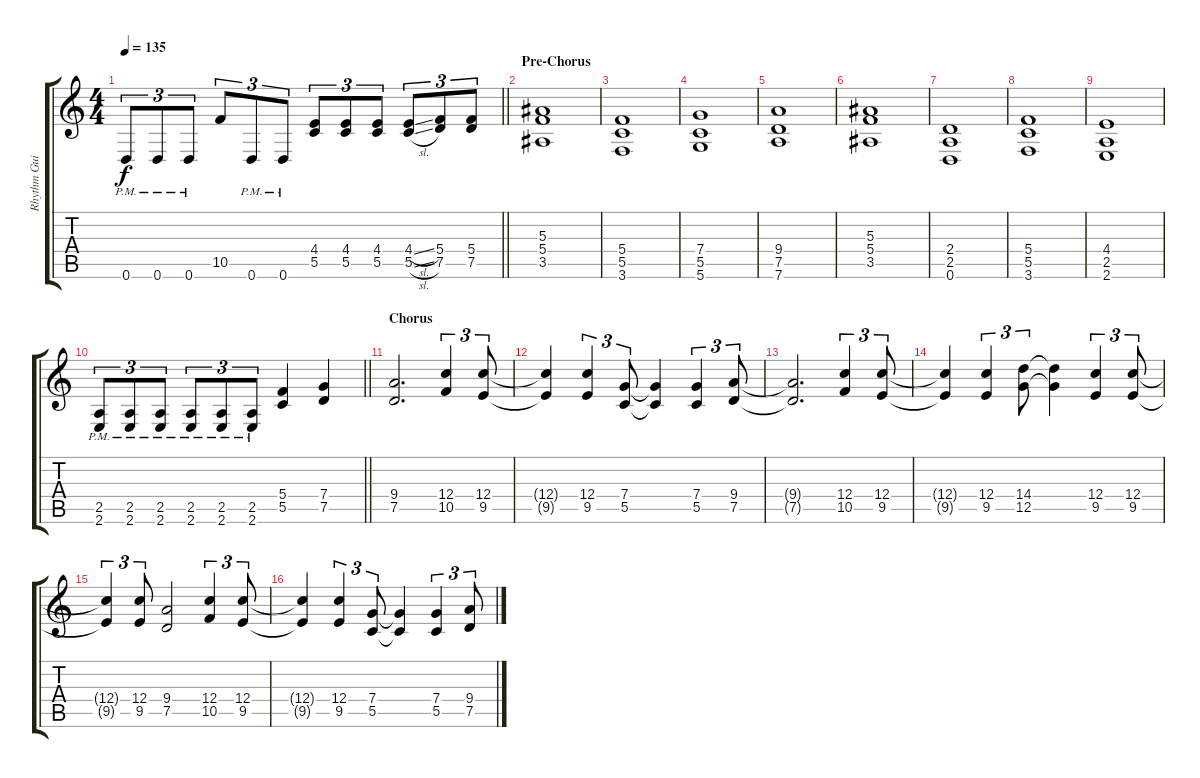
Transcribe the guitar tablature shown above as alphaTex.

\track ("Rhythm Guitar II" "Rhythm Gui") {instrument overdrivenguitar}
\staff {score tabs}
\tuning (D4 A3 F3 C3 G2 D2) {hide}
\ts (4 4)
\tempo 135
\clef g2
\barLineRight lightlight
\ks c
0.6{pm}.8{tu (3 2) dy f} 0.6{pm}.8{tu (3 2)} 0.6{pm}.8{tu (3 2)} 10.5.8{tu (3 2)} 0.6{pm}.8{tu (3 2)} 0.6{pm}.8{tu (3 2)} (4.4 5.5).8{tu (3 2)} (4.4 5.5).8{tu (3 2)} (4.4 5.5).8{tu (3 2)} (4.4{sl} 5.5{sl}).8{tu (3 2)} (5.4 7.5).8{tu (3 2)} (5.4 7.5).8{tu (3 2)} |
\section ("" "Pre-Chorus")
(5.3 5.4 3.5).1 |
(5.4 5.5 3.6).1 |
(7.4 5.5 5.6).1 |
(9.4 7.5 7.6).1 |
(5.3 5.4 3.5).1 |
(2.4 2.5 0.6).1 |
(5.4 5.5 3.6).1 |
(4.4 2.5 2.6).1 |
\barLineRight lightlight
(2.5{pm} 2.6{pm}).8{tu (3 2)} (2.5{pm} 2.6{pm}).8{tu (3 2)} (2.5{pm} 2.6{pm}).8{tu (3 2)} (2.5{pm} 2.6{pm}).8{tu (3 2)} (2.5{pm} 2.6{pm}).8{tu (3 2)} (2.5{pm} 2.6{pm}).8{tu (3 2)} (5.4 5.5).4 (7.4 7.5).4 |
\section ("" "Chorus")
(9.4 7.5).2{d} (12.4 10.5).4{tu (3 2)} (12.4 9.5).8{tu (3 2)} |
(12.4{t} 9.5{t}).4 (12.4 9.5).4{tu (3 2)} (7.4 5.5).8{tu (3 2)} (7.4{t} 5.5{t}).4 (7.4 5.5).4{tu (3 2)} (9.4 7.5).8{tu (3 2)} |
(9.4{t} 7.5{t}).2{d} (12.4 10.5).4{tu (3 2)} (12.4 9.5).8{tu (3 2)} |
(12.4{t} 9.5{t}).4 (12.4 9.5).4{tu (3 2)} (14.4 12.5).8{tu (3 2)} (14.4{t} 12.5{t}).4 (12.4 9.5).4{tu (3 2)} (12.4 9.5).8{tu (3 2)} |
(12.4{t} 9.5{t}).4{tu (3 2)} (12.4 9.5).8{tu (3 2)} (9.4 7.5).2 (12.4 10.5).4{tu (3 2)} (12.4 9.5).8{tu (3 2)} |
(12.4{t} 9.5{t}).4 (12.4 9.5).4{tu (3 2)} (7.4 5.5).8{tu (3 2)} (7.4{t} 5.5{t}).4 (7.4 5.5).4{tu (3 2)} (9.4 7.5).8{tu (3 2)}
